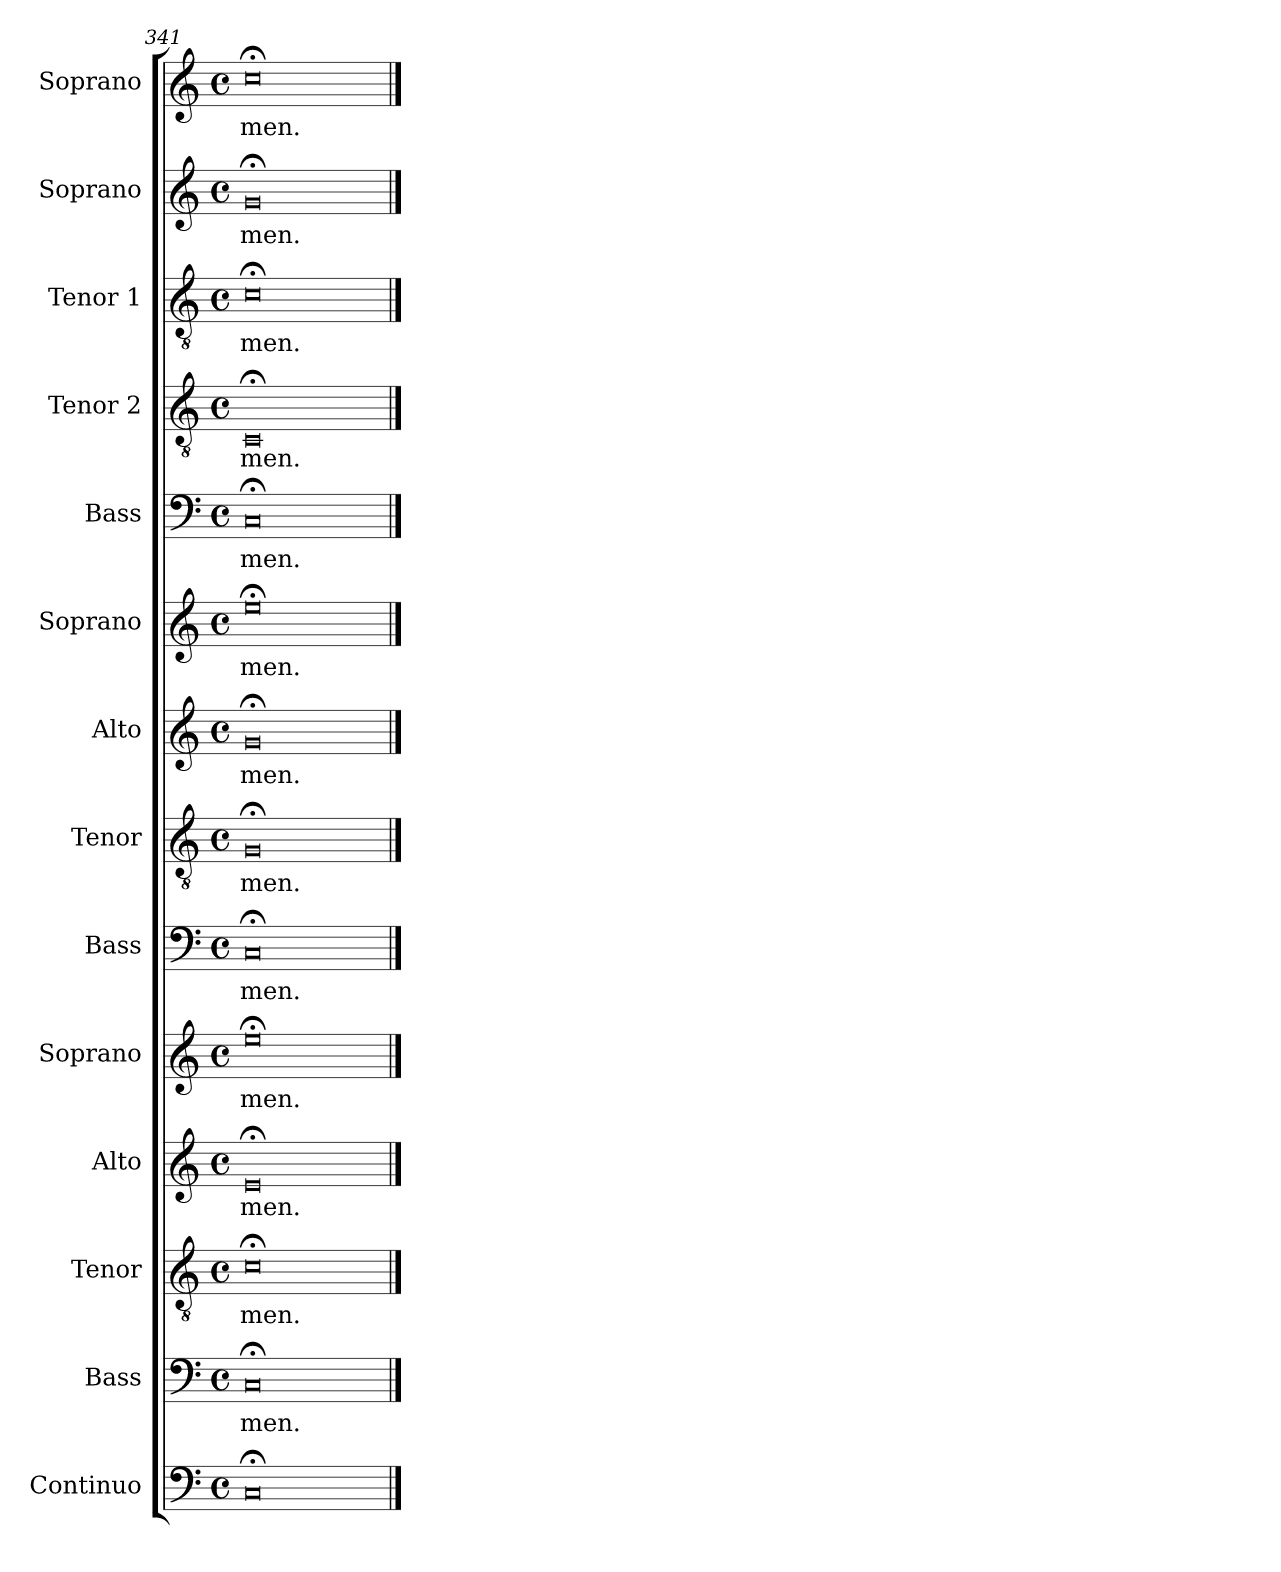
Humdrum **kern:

**kern	**kern	**text	**kern	**text	**kern	**text	**kern	**text	**kern	**text	**kern	**text	**kern	**text	**kern	**text	**kern	**text	**kern	**text	**kern	**text	**kern	**text	**kern	**text
*part14	*part13	*part13	*part12	*part12	*part11	*part11	*part10	*part10	*part9	*part9	*part8	*part8	*part7	*part7	*part6	*part6	*part5	*part5	*part4	*part4	*part3	*part3	*part2	*part2	*part1	*part1
*staff14	*staff13	*staff13	*staff12	*staff12	*staff11	*staff11	*staff10	*staff10	*staff9	*staff9	*staff8	*staff8	*staff7	*staff7	*staff6	*staff6	*staff5	*staff5	*staff4	*staff4	*staff3	*staff3	*staff2	*staff2	*staff1	*staff1
*I"Continuo	*I"Bass	*	*I"Tenor	*	*I"Alto	*	*I"Soprano	*	*I"Bass	*	*I"Tenor	*	*I"Alto	*	*I"Soprano	*	*I"Bass	*	*I"Tenor 2	*	*I"Tenor 1	*	*I"Soprano	*	*I"Soprano	*
*I'Cont.	*I'B.	*	*I'T.	*	*I'A.	*	*I'S.	*	*I'B.	*	*I'T.	*	*I'A.	*	*I'S.	*	*I'B.	*	*I'T2.	*	*I'T1.	*	*I'S.	*	*I'S.	*
*clefF4	*clefF4	*	*clefGv2	*	*clefG2	*	*clefG2	*	*clefF4	*	*clefGv2	*	*clefG2	*	*clefG2	*	*clefF4	*	*clefGv2	*	*clefGv2	*	*clefG2	*	*clefG2	*
*	*	*	*ITrd7c12	*	*	*	*	*	*	*	*ITrd7c12	*	*	*	*	*	*	*	*ITrd7c12	*	*ITrd7c12	*	*	*	*	*
*k[]	*k[]	*	*k[]	*	*k[]	*	*k[]	*	*k[]	*	*k[]	*	*k[]	*	*k[]	*	*k[]	*	*k[]	*	*k[]	*	*k[]	*	*k[]	*
*C:	*C:	*	*C:	*	*C:	*	*C:	*	*C:	*	*C:	*	*C:	*	*C:	*	*C:	*	*C:	*	*C:	*	*C:	*	*C:	*
*M4/4	*M4/4	*	*M4/4	*	*M4/4	*	*M4/4	*	*M4/4	*	*M4/4	*	*M4/4	*	*M4/4	*	*M4/4	*	*M4/4	*	*M4/4	*	*M4/4	*	*M4/4	*
*met(c)	*met(c)	*	*met(c)	*	*met(c)	*	*met(c)	*	*met(c)	*	*met(c)	*	*met(c)	*	*met(c)	*	*met(c)	*	*met(c)	*	*met(c)	*	*met(c)	*	*met(c)	*
=341	=341	=341	=341	=341	=341	=341	=341	=341	=341	=341	=341	=341	=341	=341	=341	=341	=341	=341	=341	=341	=341	=341	=341	=341	=341	=341
!	!	!LO:LY:b:color=#000000	!	!	!	!	!	!	!	!	!	!	!	!	!	!	!	!	!	!	!	!	!	!	!	!
!	!	!	!	!LO:LY:b:color=#000000	!	!	!	!	!	!	!	!	!	!	!	!	!	!	!	!	!	!	!	!	!	!
!	!	!	!	!	!	!LO:LY:b:color=#000000	!	!	!	!	!	!	!	!	!	!	!	!	!	!	!	!	!	!	!	!
!	!	!	!	!	!	!	!	!LO:LY:b:color=#000000	!	!	!	!	!	!	!	!	!	!	!	!	!	!	!	!	!	!
!	!	!	!	!	!	!	!	!	!	!LO:LY:b:color=#000000	!	!	!	!	!	!	!	!	!	!	!	!	!	!	!	!
!	!	!	!	!	!	!	!	!	!	!	!	!LO:LY:b:color=#000000	!	!	!	!	!	!	!	!	!	!	!	!	!	!
!	!	!	!	!	!	!	!	!	!	!	!	!	!	!LO:LY:b:color=#000000	!	!	!	!	!	!	!	!	!	!	!	!
!	!	!	!	!	!	!	!	!	!	!	!	!	!	!	!	!LO:LY:b:color=#000000	!	!	!	!	!	!	!	!	!	!
!	!	!	!	!	!	!	!	!	!	!	!	!	!	!	!	!	!	!LO:LY:b:color=#000000	!	!	!	!	!	!	!	!
!	!	!	!	!	!	!	!	!	!	!	!	!	!	!	!	!	!	!	!	!LO:LY:b:color=#000000	!	!	!	!	!	!
!	!	!	!	!	!	!	!	!	!	!	!	!	!	!	!	!	!	!	!	!	!	!LO:LY:b:color=#000000	!	!	!	!
!	!	!	!	!	!	!	!	!	!	!	!	!	!	!	!	!	!	!	!	!	!	!	!	!LO:LY:b:color=#000000	!	!
!	!	!	!	!	!	!	!	!	!	!	!	!	!	!	!	!	!	!	!	!	!	!	!	!	!	!LO:LY:b:color=#000000
0C;i	0C;i	-men.	0C;i	-men.	0e;i	-men.	0ee;i	-men.	0C;i	-men.	0GG;i	-men.	0g;i	-men.	0ee;i	-men.	0C;i	-men.	0CC;i	-men.	0C;i	-men.	0g;i	-men.	0cc;i	-men.
==	==	==	==	==	==	==	==	==	==	==	==	==	==	==	==	==	==	==	==	==	==	==	==	==	==	==
*-	*-	*-	*-	*-	*-	*-	*-	*-	*-	*-	*-	*-	*-	*-	*-	*-	*-	*-	*-	*-	*-	*-	*-	*-	*-	*-
